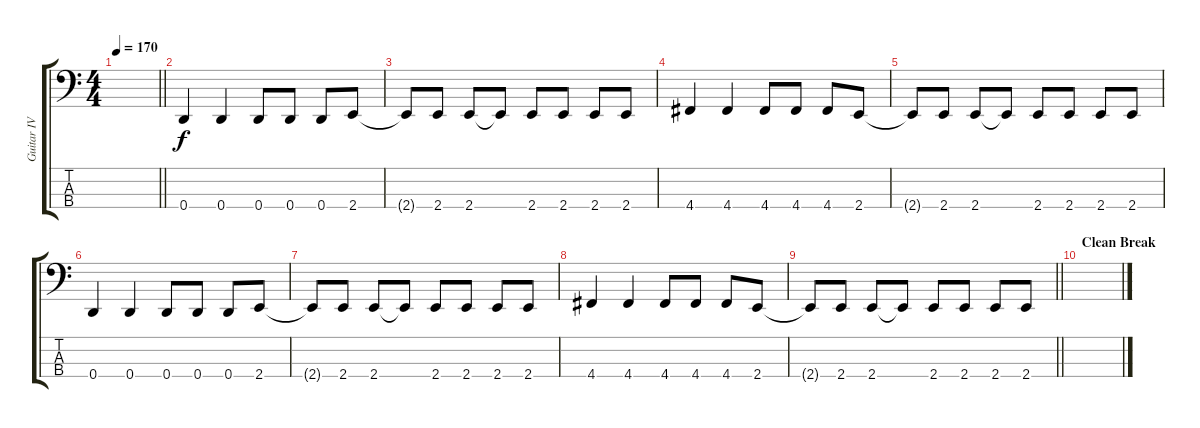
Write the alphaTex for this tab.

\track ("Guitar IV [Bass]" "Guitar IV ") {instrument electricbassfinger}
\staff {score tabs}
\tuning (G2 D2 A1 D1) {hide}
\ts (4 4)
\tempo 170
\clef f4
\barLineRight lightlight
\ks c
|
0.4.4 0.4.4 0.4.8 0.4.8 0.4.8 2.4.8 |
2.4{t}.8 2.4.8 2.4.8 2.4{t}.8 2.4.8 2.4.8 2.4.8 2.4.8 |
4.4.4 4.4.4 4.4.8 4.4.8 4.4.8 2.4.8 |
2.4{t}.8 2.4.8 2.4.8 2.4{t}.8 2.4.8 2.4.8 2.4.8 2.4.8 |
0.4.4 0.4.4 0.4.8 0.4.8 0.4.8 2.4.8 |
2.4{t}.8 2.4.8 2.4.8 2.4{t}.8 2.4.8 2.4.8 2.4.8 2.4.8 |
4.4.4 4.4.4 4.4.8 4.4.8 4.4.8 2.4.8 |
\barLineRight lightlight
2.4{t}.8 2.4.8 2.4.8 2.4{t}.8 2.4.8 2.4.8 2.4.8 2.4.8 |
\section ("" "Clean Break")
